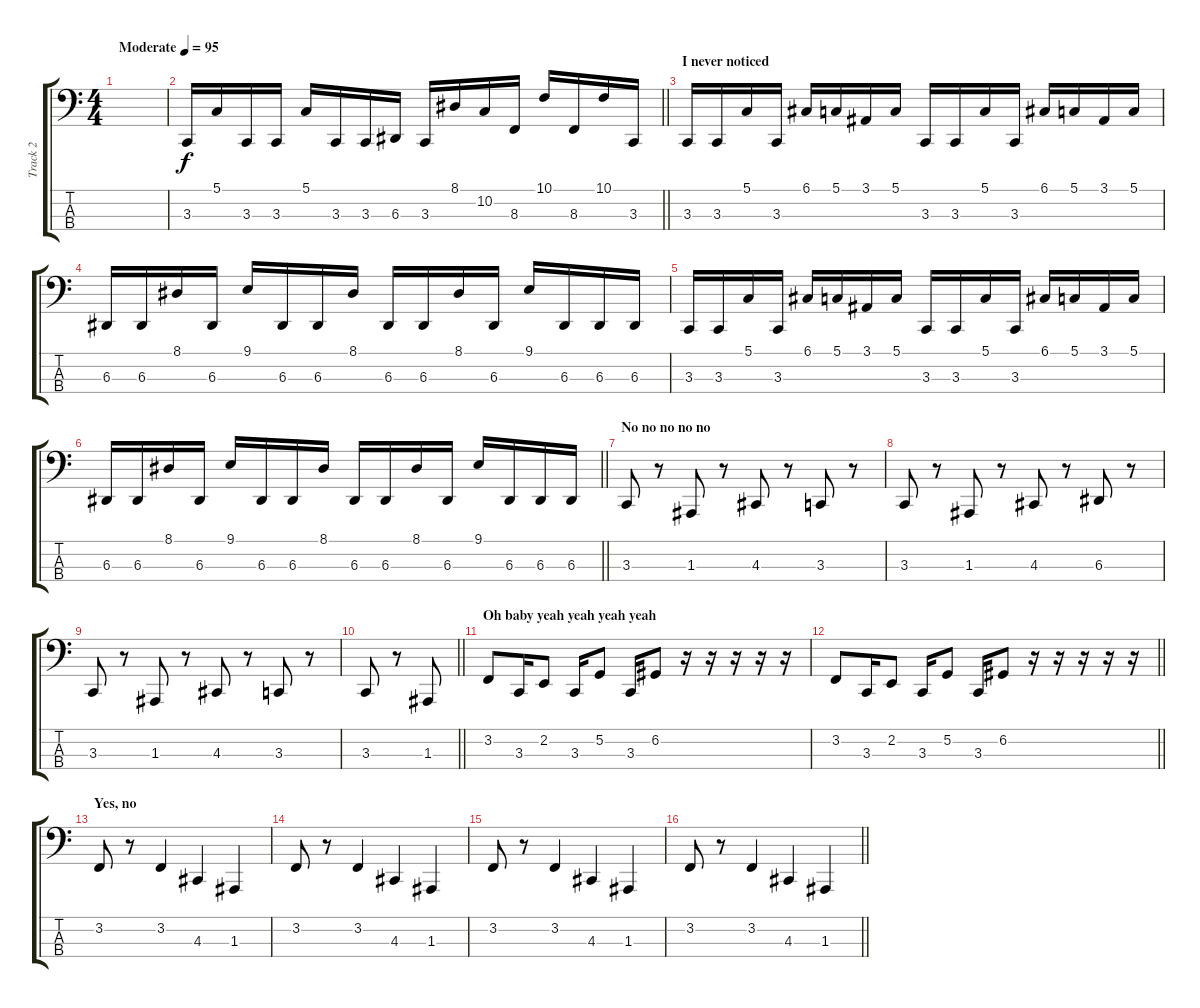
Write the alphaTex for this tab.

\track ("Track 2" "Track 2") {instrument lead1square}
\staff {score tabs}
\tuning (G2 D2 A1 E1) {hide}
\ts (4 4)
\tempo (95 "Moderate")
\clef f4
\ks c
|
\barLineRight lightlight
3.3.16 5.1.16 3.3.16 3.3.16 5.1.16 3.3.16 3.3.16 6.3.16 3.3.16 8.1.16 10.2.16 8.3.16 10.1.16 8.3.16 10.1.16 3.3.16 |
\section ("" "I never noticed")
3.3.16 3.3.16 5.1.16 3.3.16 6.1.16 5.1.16 3.1.16 5.1.16 3.3.16 3.3.16 5.1.16 3.3.16 6.1.16 5.1.16 3.1.16 5.1.16 |
6.3.16 6.3.16 8.1.16 6.3.16 9.1.16 6.3.16 6.3.16 8.1.16 6.3.16 6.3.16 8.1.16 6.3.16 9.1.16 6.3.16 6.3.16 6.3.16 |
3.3.16 3.3.16 5.1.16 3.3.16 6.1.16 5.1.16 3.1.16 5.1.16 3.3.16 3.3.16 5.1.16 3.3.16 6.1.16 5.1.16 3.1.16 5.1.16 |
\barLineRight lightlight
6.3.16 6.3.16 8.1.16 6.3.16 9.1.16 6.3.16 6.3.16 8.1.16 6.3.16 6.3.16 8.1.16 6.3.16 9.1.16 6.3.16 6.3.16 6.3.16 |
\section ("" "No no no no no")
3.3.8 r.8 1.3.8 r.8 4.3.8 r.8 3.3.8 r.8 |
3.3.8 r.8 1.3.8 r.8 4.3.8 r.8 6.3.8 r.8 |
3.3.8 r.8 1.3.8 r.8 4.3.8 r.8 3.3.8 r.8 |
\barLineRight lightlight
3.3.8 r.8 1.3.8 |
\section ("" "Oh baby yeah yeah yeah yeah")
3.2.8 3.3.16 2.2.8 3.3.16 5.2.8 3.3.16 6.2.8 r.16 r.16 r.16 r.16 r.16 |
\barLineRight lightlight
3.2.8 3.3.16 2.2.8 3.3.16 5.2.8 3.3.16 6.2.8 r.16 r.16 r.16 r.16 r.16 |
\section ("" "Yes, no")
3.2.8 r.8 3.2.4 4.3.4 1.3.4 |
3.2.8 r.8 3.2.4 4.3.4 1.3.4 |
3.2.8 r.8 3.2.4 4.3.4 1.3.4 |
\barLineRight lightlight
3.2.8 r.8 3.2.4 4.3.4 1.3.4
